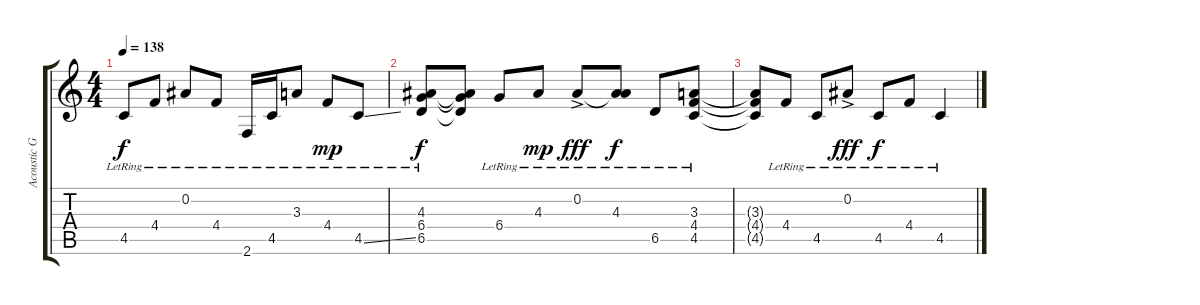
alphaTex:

\track ("Acoustic Guitar 1" "Acoustic G") {instrument acousticguitarsteel}
\staff {score tabs}
\tuning (Eb4 Bb3 Gb3 Db3 Ab2 Eb2) {hide}
\ts (4 4)
\tempo 138
\clef g2
\ks c
4.5{lr}.8{dy f} 4.4{lr}.8 0.2{lr}.8 4.4{lr}.8 2.6{lr}.16 4.5{lr}.16 3.3{lr}.8 4.4{lr}.8{dy mp} 4.5{ss lr}.8 |
(4.3{lr} 6.4{lr} 6.5{lr}).8{dy f} (4.3{t} 6.4{t} 6.5{t}).8 6.4{lr}.8 4.3{lr}.8{dy mp} 0.2{ac lr}.8{dy fff} (0.2{t} 4.3{lr}).8{dy f} 6.5{lr}.8 (3.3{lr} 4.4{lr} 4.5{lr}).8 |
(3.3{t} 4.4{t} 4.5{t}).8 4.4{lr}.8 4.5{lr}.8 0.2{ac lr}.8{dy fff} 4.5{lr}.8{dy f} 4.4{lr}.8 4.5{lr}.4
